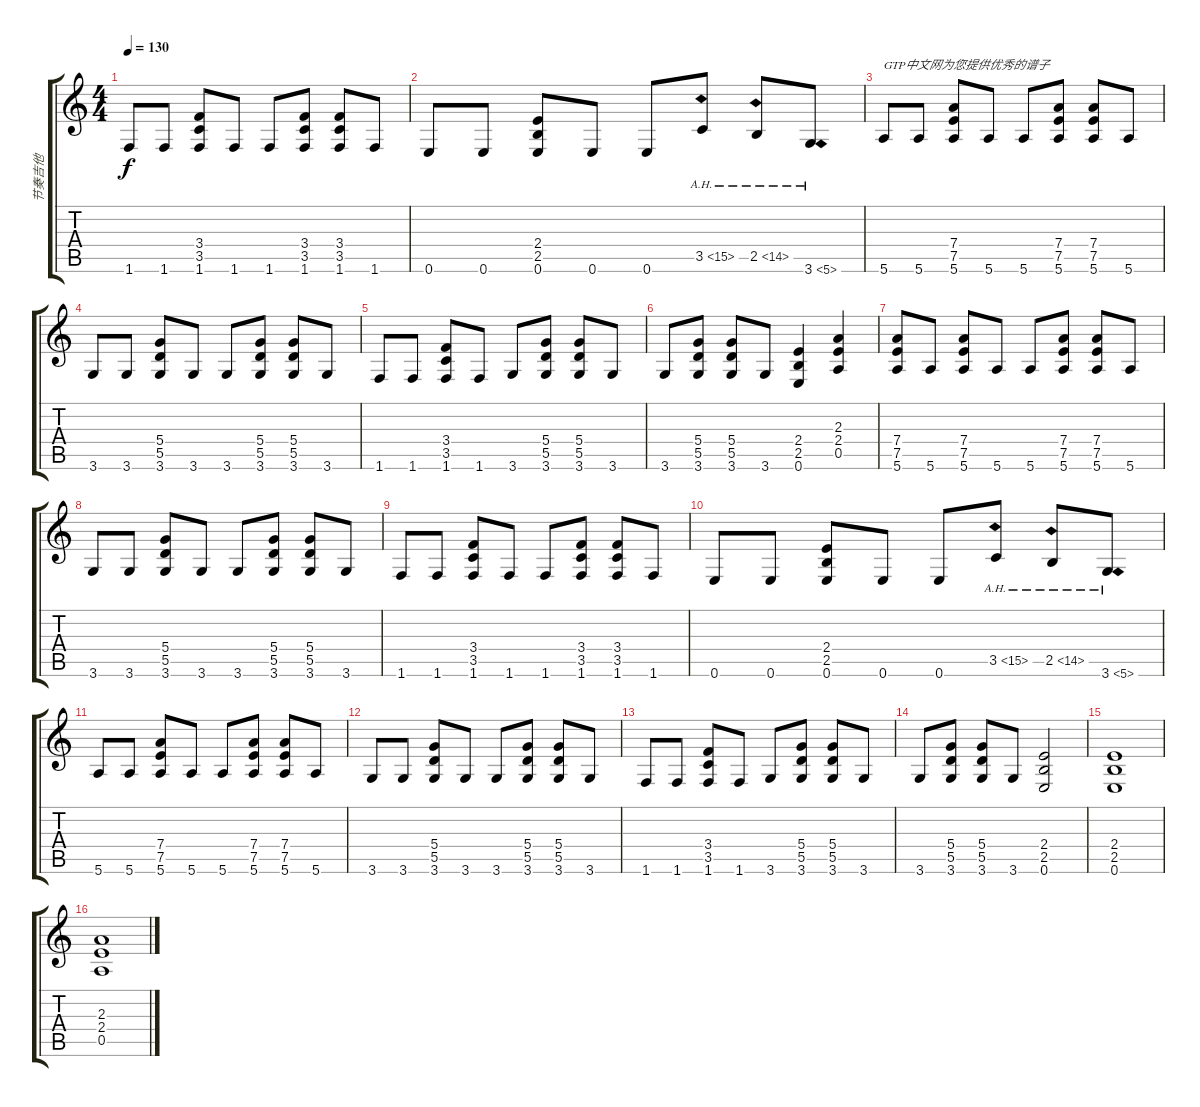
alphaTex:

\track ("节奏吉他" "节奏吉他") {instrument distortionguitar}
\staff {score tabs}
\tuning (E4 B3 G3 D3 A2 E2) {hide}
\ts (4 4)
\tempo 130
\clef g2
\ks c
1.6.8{dy f} 1.6.8 (3.4 3.5 1.6).8 1.6.8 1.6.8 (3.4 3.5 1.6).8 (3.4 3.5 1.6).8 1.6.8 |
0.6.8 0.6.8 (2.4 2.5 0.6).8 0.6.8 0.6.8 3.5{ah 12}.8 2.5{ah 12}.8 3.6{ah 2}.8 |
5.6.8{txt "GTP中文网为您提供优秀的谱子"} 5.6.8 (7.4 7.5 5.6).8 5.6.8 5.6.8 (7.4 7.5 5.6).8 (7.4 7.5 5.6).8 5.6.8 |
3.6.8 3.6.8 (5.4 5.5 3.6).8 3.6.8 3.6.8 (5.4 5.5 3.6).8 (5.4 5.5 3.6).8 3.6.8 |
1.6.8 1.6.8 (3.4 3.5 1.6).8 1.6.8 3.6.8 (5.4 5.5 3.6).8 (5.4 5.5 3.6).8 3.6.8 |
3.6.8 (5.4 5.5 3.6).8 (5.4 5.5 3.6).8 3.6.8 (2.4 2.5 0.6).4 (2.3 2.4 0.5).4 |
(7.4 7.5 5.6).8 5.6.8 (7.4 7.5 5.6).8 5.6.8 5.6.8 (7.4 7.5 5.6).8 (7.4 7.5 5.6).8 5.6.8 |
3.6.8 3.6.8 (5.4 5.5 3.6).8 3.6.8 3.6.8 (5.4 5.5 3.6).8 (5.4 5.5 3.6).8 3.6.8 |
1.6.8 1.6.8 (3.4 3.5 1.6).8 1.6.8 1.6.8 (3.4 3.5 1.6).8 (3.4 3.5 1.6).8 1.6.8 |
0.6.8 0.6.8 (2.4 2.5 0.6).8 0.6.8 0.6.8 3.5{ah 12}.8 2.5{ah 12}.8 3.6{ah 2}.8 |
5.6.8 5.6.8 (7.4 7.5 5.6).8 5.6.8 5.6.8 (7.4 7.5 5.6).8 (7.4 7.5 5.6).8 5.6.8 |
3.6.8 3.6.8 (5.4 5.5 3.6).8 3.6.8 3.6.8 (5.4 5.5 3.6).8 (5.4 5.5 3.6).8 3.6.8 |
1.6.8 1.6.8 (3.4 3.5 1.6).8 1.6.8 3.6.8 (5.4 5.5 3.6).8 (5.4 5.5 3.6).8 3.6.8 |
3.6.8 (5.4 5.5 3.6).8 (5.4 5.5 3.6).8 3.6.8 (2.4 2.5 0.6).2 |
(2.4 2.5 0.6).1 |
(2.3 2.4 0.5).1
